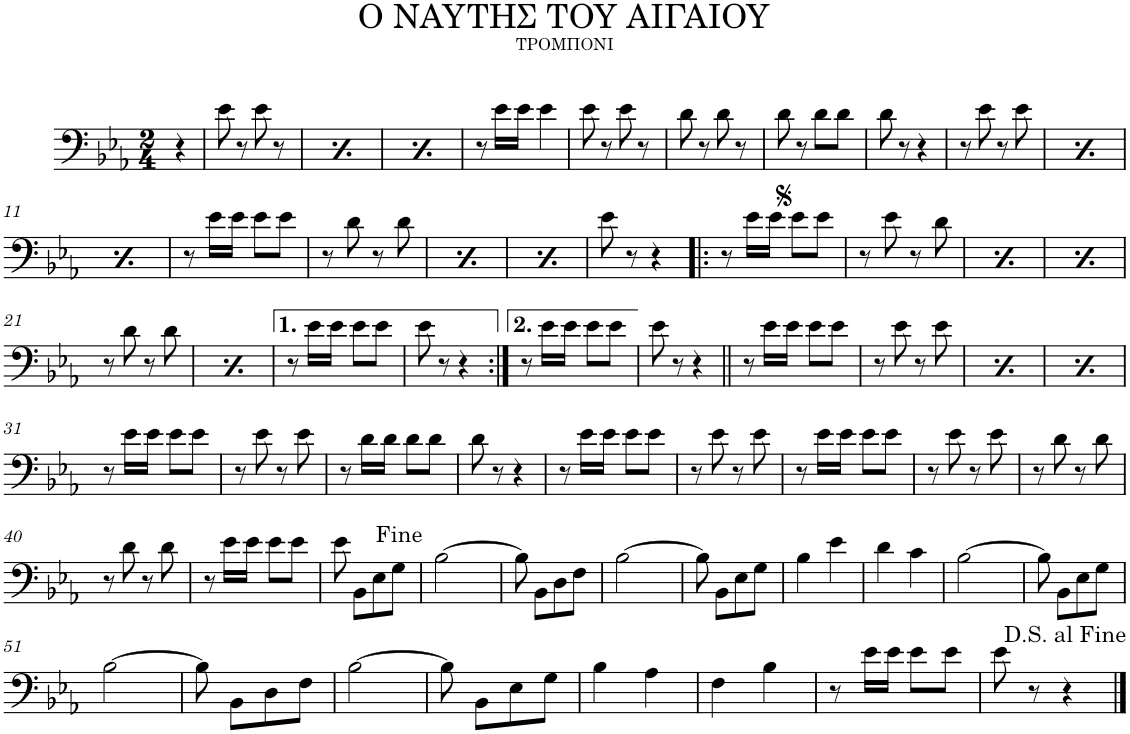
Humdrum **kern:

**kern
*part1
*staff1
*I"Trombone
*I'Tbn.
*clefF4
*k[b-e-a-]
*M2/4
=
4r
=1
8e-\
8r
8e-\
8r
=2
8e-\
8r
8e-\
8r
=3
8e-\
8r
8e-\
8r
=4
8r
16e-\LL
16e-\JJ
4e-\
=5
8e-\
8r
8e-\
8r
=6
8d\
8r
8d\
8r
=7
8d\
8r
8d\L
8d\J
=8
8d\
8r
4r
=9
8r
8e-\
8r
8e-\
=10
8r
8e-\
8r
8e-\
!!LO:LB:g=z
=11
8r
8e-\
8r
8e-\
=12
8r
16e-\LL
16e-\JJ
8e-\L
8e-\J
=13
8r
8d\
8r
8d\
=14
8r
8d\
8r
8d\
=15
8r
8d\
8r
8d\
=16
8e-\
8r
4r
=17!|:
8r
16e-\LL
16e-\JJ
8e-\L
8e-\J
=18
8r
8e-\
8r
8d\
=19
8r
8e-\
8r
8d\
=20
8r
8e-\
8r
8d\
!!LO:LB:g=z
=21
8r
8d\
8r
8d\
=22
8r
8d\
8r
8d\
=23
8r
16e-\LL
16e-\JJ
8e-\L
8e-\J
=24
8e-\
8r
4r
=25:|!
8r
16e-\LL
16e-\JJ
8e-\L
8e-\J
=26
8e-\
8r
4r
=27||
8r
16e-\LL
16e-\JJ
8e-\L
8e-\J
=28
8r
8e-\
8r
8e-\
=29
8r
8e-\
8r
8e-\
=30
8r
8e-\
8r
8e-\
!!LO:LB:g=z
=31
8r
16e-\LL
16e-\JJ
8e-\L
8e-\J
=32
8r
8e-\
8r
8e-\
=33
8r
16d\LL
16d\JJ
8d\L
8d\J
=34
8d\
8r
4r
=35
8r
16e-\LL
16e-\JJ
8e-\L
8e-\J
=36
8r
8e-\
8r
8e-\
=37
8r
16e-\LL
16e-\JJ
8e-\L
8e-\J
=38
8r
8e-\
8r
8e-\
=39
8r
8d\
8r
8d\
!!LO:LB:g=z
=40
8r
8d\
8r
8d\
=41
8r
16e-\LL
16e-\JJ
8e-\L
8e-\J
=42
8e-\
8BB-\L
8E-\
8G\J
=43
[2B-\
=44
8B-\]
8BB-\L
8D\
8F\J
=45
[2B-\
=46
8B-\]
8BB-\L
8E-\
8G\J
=47
4B-\
4e-\
=48
4d\
4c\
=49
[2B-\
=50
8B-\]
8BB-\L
8E-\
8G\J
!!LO:LB:g=z
=51
[2B-\
=52
8B-\]
8BB-\L
8D\
8F\J
=53
[2B-\
=54
8B-\]
8BB-\L
8E-\
8G\J
=55
4B-\
4A-\
=56
4F\
4B-\
=57
8r
16e-\LL
16e-\JJ
8e-\L
8e-\J
=58
8e-\
8r
4r
==
*-
